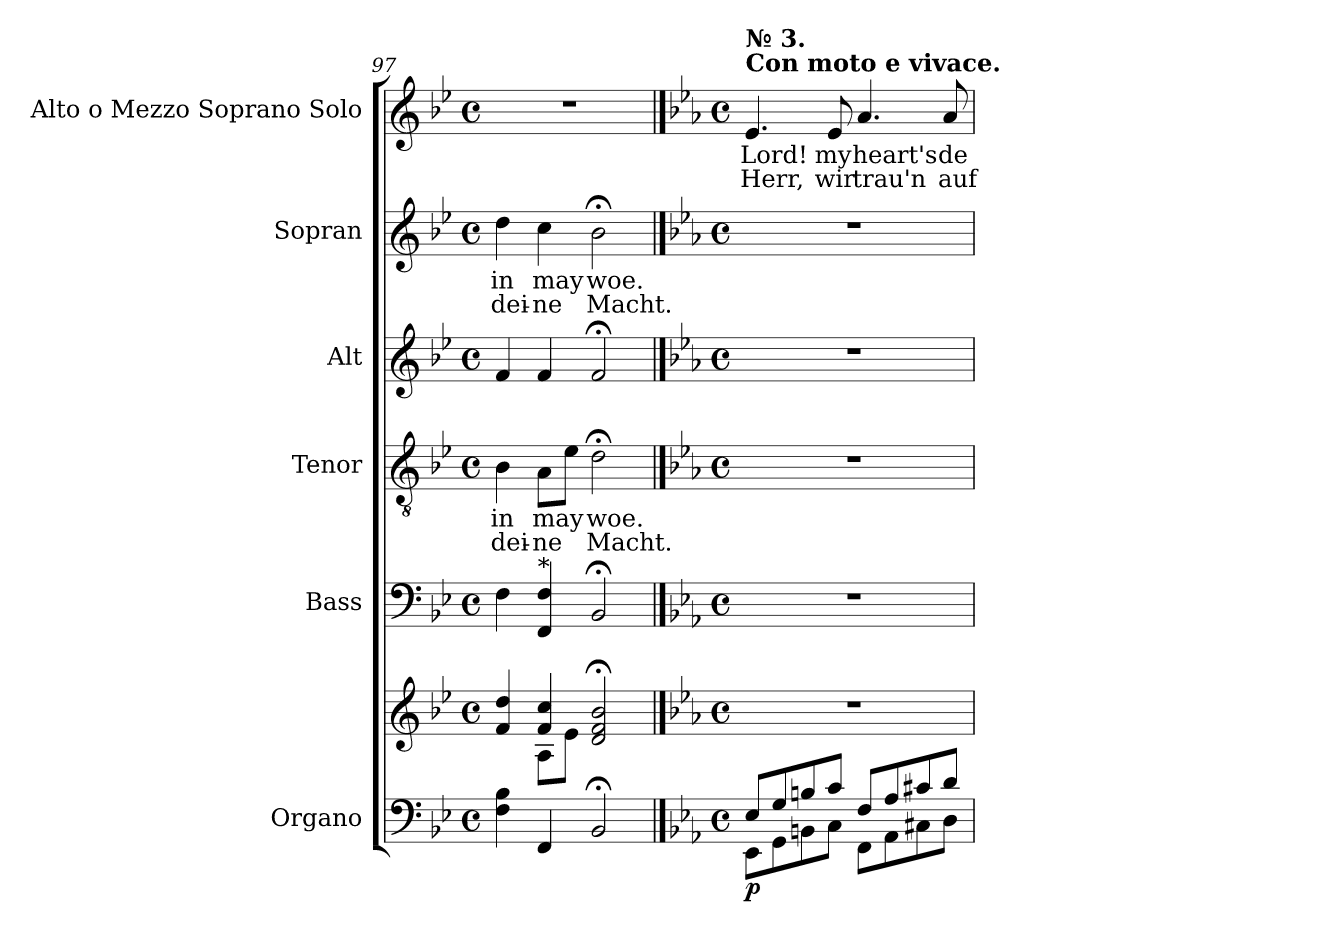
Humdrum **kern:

**kern	**kern	**dynam	**kern	**kern	**text	**text	**kern	**kern	**text	**text	**kern	**text	**text
*part6	*part6	*part6	*part5	*part4	*part4	*part4	*part3	*part2	*part2	*part2	*part1	*part1	*part1
*staff7	*staff6	*staff6/7	*staff5	*staff4	*staff4	*staff4	*staff3	*staff2	*staff2	*staff2	*staff1	*staff1	*staff1
*I"Organo	*	*	*I"Bass	*I"Tenor	*	*	*I"Alt	*I"Sopran	*	*	*I"Alto o Mezzo Soprano Solo	*	*
*	*	*	*I'B	*I'T	*	*	*I'A	*I'S	*	*	*I'S o l o	*	*
*clefF4	*clefG2	*	*clefF4	*clefGv2	*	*	*clefG2	*clefG2	*	*	*clefG2	*	*
*k[b-e-]	*k[b-e-]	*	*k[b-e-]	*k[b-e-]	*	*	*k[b-e-]	*k[b-e-]	*	*	*k[b-e-]	*	*
*M4/4	*M4/4	*	*M4/4	*M4/4	*	*	*M4/4	*M4/4	*	*	*M4/4	*	*
*met(c)	*met(c)	*	*met(c)	*met(c)	*	*	*met(c)	*met(c)	*	*	*met(c)	*	*
=97	=97	=97	=97	=97	=97	=97	=97	=97	=97	=97	=97	=97	=97
*	*^	*	*	*	*	*	*	*	*	*	*	*	*
!	!	!	!	!	!	!LO:LY:b	!LO:LY:b	!	!	!LO:LY:b	!LO:LY:b	!	!	!
4F\ 4B-\	4f/ 4dd/	4ryy	.	4F\	4B-\	in	dei-	4f/	4dd\	in	dei-	1r	.	.
!	!	!	!	!LO:TX:a:t=*	!	!	!	!	!	!	!	!	!	!
!	!	!	!	!	!	!LO:LY:b	!LO:LY:b	!	!	!LO:LY:b	!LO:LY:b	!	!	!
4FF/	4f/ 4cc/	8A\L	.	4FF!/ 4F/	8A\L	may	-ne	4f/	4cc\	may	-ne	.	.	.
.	.	8e-\J	.	.	8e-\J	.	.	.	.	.	.	.	.	.
!	!	!	!	!	!	!LO:LY:b	!LO:LY:b	!	!	!LO:LY:b	!LO:LY:b	!	!	!
2BB-;</	2d/;< 2f/;< 2b-/;<	2ryy	.	2BB-;</	2d;<\	woe.	Macht.	2f;</	2b-;<\	woe.	Macht.	.	.	.
*	*v	*v	*	*	*	*	*	*	*	*	*	*	*	*
!!LO:PB:g=z
==98	==98	==98	==98	==98	==98	==98	==98	==98	==98	==98	==98	==98	==98
*k[b-e-a-]	*k[b-e-a-]	*	*k[b-e-a-]	*k[b-e-a-]	*	*	*k[b-e-a-]	*k[b-e-a-]	*	*	*k[b-e-a-]	*	*
*M4/4	*M4/4	*	*M4/4	*M4/4	*	*	*M4/4	*M4/4	*	*	*M4/4	*	*
*met(c)	*met(c)	*	*met(c)	*met(c)	*	*	*met(c)	*met(c)	*	*	*met(c)	*	*
*^	*^	*	*	*	*	*	*	*	*	*	*	*	*
!	!	!	!	!	!	!	!	!	!	!	!	!	!LO:TX:a:B:t=Con moto e vivace.	!	!
!	!	!	!	!	!	!	!	!	!	!	!	!	!LO:TX:a:B:t=№ 3.	!	!
!	!	!	!	!LO:DY:b=2	!	!	!	!	!	!	!	!	!	!LO:LY:b	!LO:LY:b
*	*	*v	*v	*	*	*	*	*	*	*	*	*	*	*	*
8E-/L	8EE-\L	1r	p	1r	1r	.	.	1r	1r	.	.	4.e-/	Lord!	Herr,
8G/	8GG\	.	.	.	.	.	.	.	.	.	.	.	.	.
8Bn/	8BBn\	.	.	.	.	.	.	.	.	.	.	.	.	.
!	!	!	!	!	!	!	!	!	!	!	!	!	!LO:LY:b	!LO:LY:b
8c/J	8C\J	.	.	.	.	.	.	.	.	.	.	8e-/	my	wir
!	!	!	!	!	!	!	!	!	!	!	!	!	!LO:LY:b	!LO:LY:b
8F/L	8FF\L	.	.	.	.	.	.	.	.	.	.	4.a-/	heart's	trau'n
8A-/	8AA-\	.	.	.	.	.	.	.	.	.	.	.	.	.
8c#X/	8C#X\	.	.	.	.	.	.	.	.	.	.	.	.	.
!	!	!	!	!	!	!	!	!	!	!	!	!	!LO:LY:b	!LO:LY:b
8d/J	8D\J	.	.	.	.	.	.	.	.	.	.	8a-/	de-	auf
*v	*v	*	*	*	*	*	*	*	*	*	*	*	*	*
=	=	=	=	=	=	=	=	=	=	=	=	=	=
*-	*-	*-	*-	*-	*-	*-	*-	*-	*-	*-	*-	*-	*-
